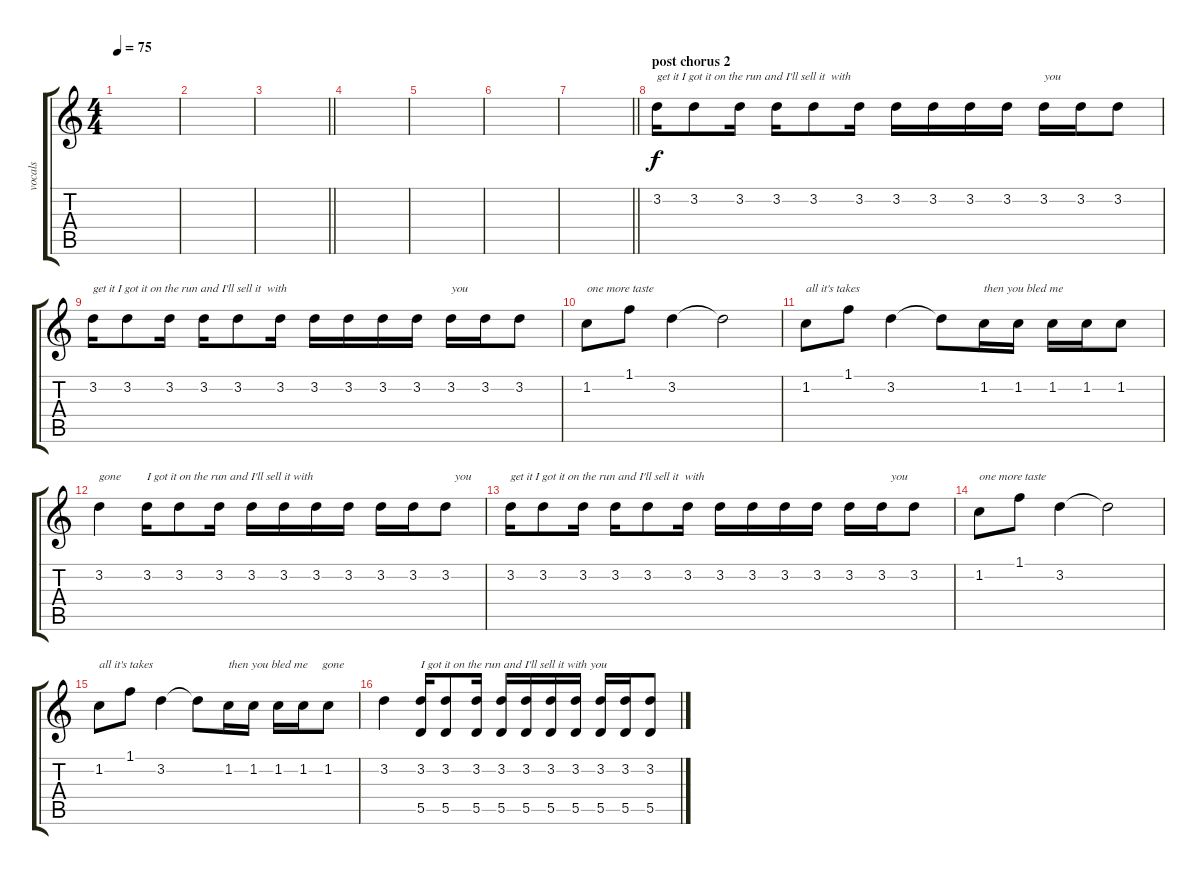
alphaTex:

\track ("vocals" "vocals") {instrument electricguitarjazz}
\staff {score tabs}
\tuning (E4 B3 G3 D3 A2 E2) {hide}
\ts (4 4)
\tempo 75
\clef g2
\ks c
|
|
\barLineRight lightlight
|
|
|
|
\barLineRight lightlight
|
\section ("" "post chorus 2")
3.2.16{txt "get it I got it on the run and I'll sell it  with " volume 12 instrument overdrivenguitar} 3.2.8 3.2.16 3.2.16 3.2.8 3.2.16 3.2.16 3.2.16 3.2.16 3.2.16 3.2.16{txt "you"} 3.2.16{txt "  "} 3.2.8 |
3.2.16{txt "get it I got it on the run and I'll sell it  with "} 3.2.8 3.2.16 3.2.16 3.2.8 3.2.16 3.2.16 3.2.16 3.2.16 3.2.16 3.2.16{txt "you"} 3.2.16{txt "   "} 3.2.8 |
1.2.8{txt "one more taste "} 1.1.8 3.2.4 3.2{t}.2 |
1.2.8{txt "all it's takes"} 1.1.8 3.2.4 3.2{t}.8 1.2.16{txt "then you bled me     "} 1.2.16 1.2.16 1.2.16 1.2.8 |
3.2.4{txt "gone"} 3.2.16{txt "I got it on the run and I'll sell it with "} 3.2.8 3.2.16 3.2.16 3.2.16 3.2.16 3.2.16 3.2.16 3.2.16 3.2.8{txt "   you"} |
3.2.16{txt "get it I got it on the run and I'll sell it  with "} 3.2.8 3.2.16 3.2.16 3.2.8 3.2.16 3.2.16 3.2.16 3.2.16 3.2.16 3.2.16 3.2.16{txt "   you"} 3.2.8 |
1.2.8{txt "one more taste "} 1.1.8 3.2.4 3.2{t}.2 |
1.2.8{txt "all it's takes"} 1.1.8 3.2.4 3.2{t}.8 1.2.16{txt "then you bled me     gone"} 1.2.16 1.2.16 1.2.16 1.2.8 |
3.2.4 (3.2 5.5).16{txt "I got it on the run and I'll sell it with you" volume 16 instrument electricguitarjazz} (3.2 5.5).8 (3.2 5.5).16 (3.2 5.5).16 (3.2 5.5).16 (3.2 5.5).16 (3.2 5.5).16 (3.2 5.5).16 (3.2 5.5).16 (3.2 5.5).8
